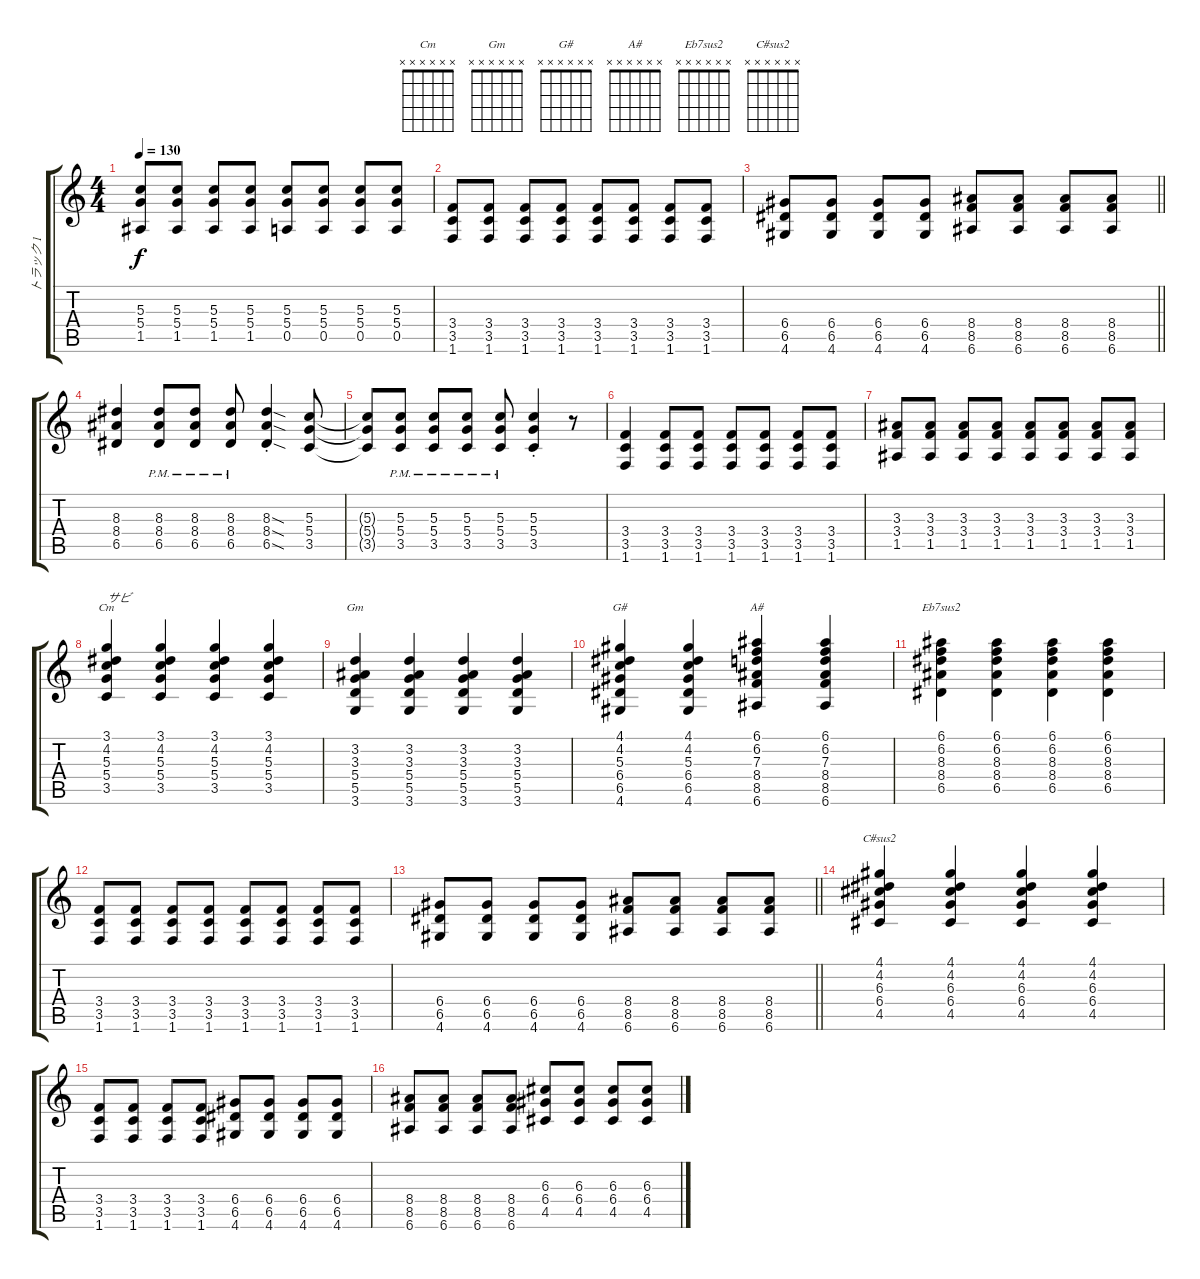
\track ("トラック 1" "トラック 1") {instrument overdrivenguitar}
\staff {score tabs}
\tuning (E4 B3 G3 D3 A2 E2) {hide}
\chord ("Cm" x x x x x x)
\chord ("Gm" x x x x x x)
\chord ("G#" x x x x x x)
\chord ("A#" x x x x x x)
\chord ("Eb7sus2" x x x x x x)
\chord ("C#sus2" x x x x x x)
\ts (4 4)
\tempo 130
\clef g2
\ks c
(5.3 5.4 1.5).8{dy f} (5.3 5.4 1.5).8 (5.3 5.4 1.5).8 (5.3 5.4 1.5).8 (5.3 5.4 0.5).8 (5.3 5.4 0.5).8 (5.3 5.4 0.5).8 (5.3 5.4 0.5).8 |
(3.4 3.5 1.6).8 (3.4 3.5 1.6).8 (3.4 3.5 1.6).8 (3.4 3.5 1.6).8 (3.4 3.5 1.6).8 (3.4 3.5 1.6).8 (3.4 3.5 1.6).8 (3.4 3.5 1.6).8 |
\barLineRight lightlight
(6.4 6.5 4.6).8 (6.4 6.5 4.6).8 (6.4 6.5 4.6).8 (6.4 6.5 4.6).8 (8.4 8.5 6.6).8 (8.4 8.5 6.6).8 (8.4 8.5 6.6).8 (8.4 8.5 6.6).8 |
(8.3 8.4 6.5).4 (8.3{pm} 8.4{pm} 6.5{pm}).8 (8.3{pm} 8.4{pm} 6.5{pm}).8 (8.3{pm} 8.4{pm} 6.5{pm}).8 (8.3{sod st} 8.4{sod st} 6.5{sod st}).4 (5.3 5.4 3.5).8 |
(5.3{t} 5.4{t} 3.5{t}).8 (5.3{pm} 5.4{pm} 3.5{pm}).8 (5.3{pm} 5.4{pm} 3.5{pm}).8 (5.3{pm} 5.4{pm} 3.5{pm}).8 (5.3{pm} 5.4{pm} 3.5{pm}).8 (5.3{st} 5.4{st} 3.5{st}).4 r.8 |
(3.4 3.5 1.6).4 (3.4 3.5 1.6).8 (3.4 3.5 1.6).8 (3.4 3.5 1.6).8 (3.4 3.5 1.6).8 (3.4 3.5 1.6).8 (3.4 3.5 1.6).8 |
(3.3 3.4 1.5).8 (3.3 3.4 1.5).8 (3.3 3.4 1.5).8 (3.3 3.4 1.5).8 (3.3 3.4 1.5).8 (3.3 3.4 1.5).8 (3.3 3.4 1.5).8 (3.3 3.4 1.5).8 |
(3.1 4.2 5.3 5.4 3.5).4{ch "Cm" txt "サビ"} (3.1 4.2 5.3 5.4 3.5).4 (3.1 4.2 5.3 5.4 3.5).4 (3.1 4.2 5.3 5.4 3.5).4 |
(3.2 3.3 5.4 5.5 3.6).4{ch "Gm"} (3.2 3.3 5.4 5.5 3.6).4 (3.2 3.3 5.4 5.5 3.6).4 (3.2 3.3 5.4 5.5 3.6).4 |
(4.1 4.2 5.3 6.4 6.5 4.6).4{ch "G#"} (4.1 4.2 5.3 6.4 6.5 4.6).4 (6.1 6.2 7.3 8.4 8.5 6.6).4{ch "A#"} (6.1 6.2 7.3 8.4 8.5 6.6).4 |
(6.1 6.2 8.3 8.4 6.5).4{ch "Eb7sus2"} (6.1 6.2 8.3 8.4 6.5).4 (6.1 6.2 8.3 8.4 6.5).4 (6.1 6.2 8.3 8.4 6.5).4 |
(3.4 3.5 1.6).8 (3.4 3.5 1.6).8 (3.4 3.5 1.6).8 (3.4 3.5 1.6).8 (3.4 3.5 1.6).8 (3.4 3.5 1.6).8 (3.4 3.5 1.6).8 (3.4 3.5 1.6).8 |
\barLineRight lightlight
(6.4 6.5 4.6).8 (6.4 6.5 4.6).8 (6.4 6.5 4.6).8 (6.4 6.5 4.6).8 (8.4 8.5 6.6).8 (8.4 8.5 6.6).8 (8.4 8.5 6.6).8 (8.4 8.5 6.6).8 |
(4.1 4.2 6.3 6.4 4.5).4{ch "C#sus2"} (4.1 4.2 6.3 6.4 4.5).4 (4.1 4.2 6.3 6.4 4.5).4 (4.1 4.2 6.3 6.4 4.5).4 |
(3.4 3.5 1.6).8 (3.4 3.5 1.6).8 (3.4 3.5 1.6).8 (3.4 3.5 1.6).8 (6.4 6.5 4.6).8 (6.4 6.5 4.6).8 (6.4 6.5 4.6).8 (6.4 6.5 4.6).8 |
(8.4 8.5 6.6).8 (8.4 8.5 6.6).8 (8.4 8.5 6.6).8 (8.4 8.5 6.6).8 (6.3 6.4 4.5).8 (6.3 6.4 4.5).8 (6.3 6.4 4.5).8 (6.3 6.4 4.5).8
